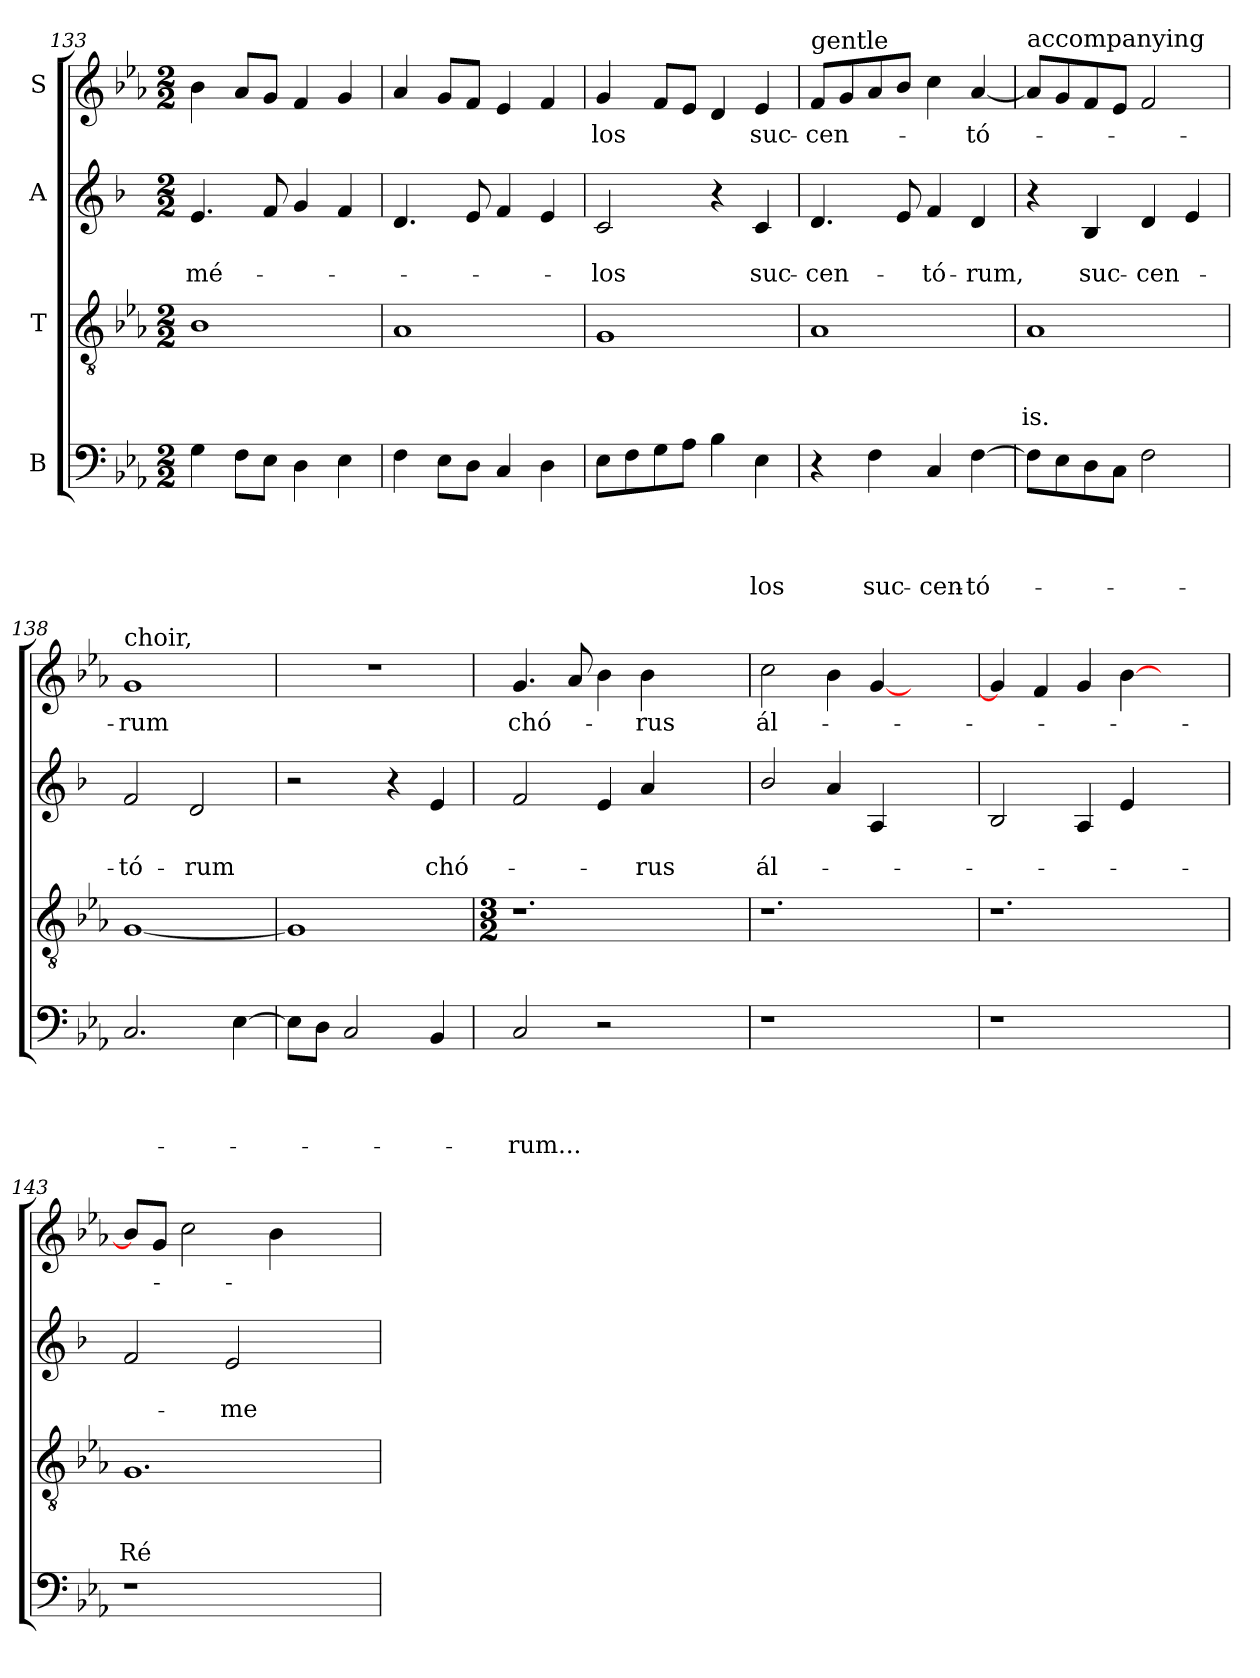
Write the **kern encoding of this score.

**kern	**text	**text	**text	**text	**kern	**text	**text	**text	**kern	**text	**text	**kern	**text
*part4	*part4	*part4	*part4	*part4	*part3	*part3	*part3	*part3	*part2	*part2	*part2	*part1	*part1
*staff4	*staff4	*staff4	*staff4	*staff4	*staff3	*staff3	*staff3	*staff3	*staff2	*staff2	*staff2	*staff1	*staff1
*I"B	*	*	*	*	*I"T	*	*	*	*I"A	*	*	*I"S	*
*clefF4	*	*	*	*	*clefGv2	*	*	*	*clefG2	*	*	*clefG2	*
*	*	*	*	*	*	*	*	*	*ITrd1c2	*	*	*	*
*k[b-e-a-]	*	*	*	*	*k[b-e-a-]	*	*	*	*k[b-e-a-]	*	*	*k[b-e-a-]	*
*E-:	*	*	*	*	*E-:	*	*	*	*E-:	*	*	*E-:	*
*M2/2	*	*	*	*	*M2/2	*	*	*	*M2/2	*	*	*M2/2	*
=133	=133	=133	=133	=133	=133	=133	=133	=133	=133	=133	=133	=133	=133
!	!	!	!	!	!	!	!	!	!	!	!LO:LY:b	!	!
4G\	.	.	.	.	1B-	.	.	.	4.d/	.	mé-	4b-\	.
8F\L	.	.	.	.	.	.	.	.	.	.	.	8a-/L	.
8E-\J	.	.	.	.	.	.	.	.	8e-/	.	.	8g/J	.
4D\	.	.	.	.	.	.	.	.	4f/	.	.	4f/	.
4E-\	.	.	.	.	.	.	.	.	4e-/	.	.	4g/	.
=134	=134	=134	=134	=134	=134	=134	=134	=134	=134	=134	=134	=134	=134
4F\	.	.	.	.	1A-	.	.	.	4.c/	.	.	4a-/	.
8E-\L	.	.	.	.	.	.	.	.	.	.	.	8g/L	.
8D\J	.	.	.	.	.	.	.	.	8d/	.	.	8f/J	.
4C/	.	.	.	.	.	.	.	.	4e-/	.	.	4e-/	.
4D\	.	.	.	.	.	.	.	.	4d/	.	.	4f/	.
=135	=135	=135	=135	=135	=135	=135	=135	=135	=135	=135	=135	=135	=135
!	!	!	!	!	!	!	!	!	!	!	!LO:LY:b	!	!LO:LY:b
8E-\L	.	.	.	.	1G	.	.	.	2B-/	.	-los	4g/	-los
8F\	.	.	.	.	.	.	.	.	.	.	.	.	.
8G\	.	.	.	.	.	.	.	.	.	.	.	8f/L	.
8A-\J	.	.	.	.	.	.	.	.	.	.	.	8e-/J	.
4B-\	.	.	.	.	.	.	.	.	4r	.	.	4d/	.
!	!	!	!	!LO:LY:b	!	!	!	!	!	!	!LO:LY:b	!	!LO:LY:b
4E-\	.	.	.	-los	.	.	.	.	4B-/	.	suc-	4e-/	suc-
=136	=136	=136	=136	=136	=136	=136	=136	=136	=136	=136	=136	=136	=136
!	!	!	!	!	!	!	!	!	!	!	!	!LO:TX:a:t=gentle	!
!	!	!	!	!	!	!	!	!	!	!	!LO:LY:b	!	!LO:LY:b
4r	.	.	.	.	1A-	.	.	.	4.c/	.	-cen-	8f/L	-cen-
.	.	.	.	.	.	.	.	.	.	.	.	8g/	.
!	!	!	!	!LO:LY:b	!	!	!	!	!	!	!	!	!
4F\	.	.	.	suc-	.	.	.	.	.	.	.	8a-/	.
.	.	.	.	.	.	.	.	.	8d/	.	.	8b-/J	.
!	!	!	!	!LO:LY:b	!	!	!	!	!	!	!LO:LY:b	!	!
4C/	.	.	.	-cen-	.	.	.	.	4e-/	.	-tó-	4cc\	.
!	!	!	!	!LO:LY:b	!	!	!	!	!	!	!LO:LY:b	!	!LO:LY:b
[4F\	.	.	.	-tó-	.	.	.	.	4c/	.	-rum,	[4a-/	-tó-
!!LO:PB:g=z
=137	=137	=137	=137	=137	=137	=137	=137	=137	=137	=137	=137	=137	=137
!	!	!	!	!	!	!	!	!	!	!	!	!LO:TX:a:t=accompanying	!
!	!	!	!	!	!	!	!	!LO:LY:b	!	!	!	!	!
8F\L]	.	.	.	.	1A-	.	.	-is.	4r	.	.	8a-/L]	.
8E-\	.	.	.	.	.	.	.	.	.	.	.	8g/	.
!	!	!	!	!	!	!	!	!	!	!	!LO:LY:b	!	!
8D\	.	.	.	.	.	.	.	.	4A-/	.	suc-	8f/	.
8C\J	.	.	.	.	.	.	.	.	.	.	.	8e-/J	.
!	!	!	!	!	!	!	!	!	!	!	!LO:LY:b	!	!
2F\	.	.	.	.	.	.	.	.	4c/	.	-cen-	2f/	.
.	.	.	.	.	.	.	.	.	4d/	.	.	.	.
=138	=138	=138	=138	=138	=138	=138	=138	=138	=138	=138	=138	=138	=138
!	!	!	!	!	!	!	!	!	!	!	!	!LO:TX:a:t=choir,	!
!	!	!	!	!	!	!	!	!	!	!	!LO:LY:b	!	!LO:LY:b
2.C/	.	.	.	.	[1G	.	.	.	2e-/	.	-tó-	1g	-rum
!	!	!	!	!	!	!	!	!	!	!	!LO:LY:b	!	!
.	.	.	.	.	.	.	.	.	2c/	.	-rum	.	.
[4E-\	.	.	.	.	.	.	.	.	.	.	.	.	.
=139	=139	=139	=139	=139	=139	=139	=139	=139	=139	=139	=139	=139	=139
8E-\L]	.	.	.	.	1G]	.	.	.	2r	.	.	1r	.
8D\J	.	.	.	.	.	.	.	.	.	.	.	.	.
2C/	.	.	.	.	.	.	.	.	.	.	.	.	.
.	.	.	.	.	.	.	.	.	4r	.	.	.	.
!	!	!	!	!	!	!	!	!	!	!	!LO:LY:b	!	!
4BB-/	.	.	.	.	.	.	.	.	4d/	.	chó-	.	.
=140	=140	=140	=140	=140	=140	=140	=140	=140	=140	=140	=140	=140	=140
*	*	*	*	*	*M3/2	*	*	*	*	*	*	*	*
!	!	!	!	!LO:LY:b	!	!	!	!	!	!	!	!	!LO:LY:b
2C/	.	.	.	-rum...	1.r	.	.	.	2e-/	.	.	4.g/	chó-
.	.	.	.	.	.	.	.	.	.	.	.	8a-/	.
2r	.	.	.	.	.	.	.	.	4d/	.	.	4b-\	.
!	!	!	!	!	!	!	!	!	!	!	!LO:LY:b	!	!LO:LY:b
.	.	.	.	.	.	.	.	.	4g/	.	-rus	4b-\	-rus
2ryy	.	.	.	.	.	.	.	.	2ryy	.	.	2ryy	.
=141	=141	=141	=141	=141	=141	=141	=141	=141	=141	=141	=141	=141	=141
!	!	!	!	!	!	!	!	!	!	!	!LO:LY:b	!	!LO:LY:b
1r	.	.	.	.	1.r	.	.	.	2a-/	.	ál-	2cc\	ál-
.	.	.	.	.	.	.	.	.	4g/	.	.	4b-\	.
.	.	.	.	.	.	.	.	.	4G/	.	.	[4g/	.
2ryy	.	.	.	.	.	.	.	.	2ryy	.	.	2ryy	.
=142	=142	=142	=142	=142	=142	=142	=142	=142	=142	=142	=142	=142	=142
1r	.	.	.	.	1.r	.	.	.	2A-/	.	.	4g/]	.
.	.	.	.	.	.	.	.	.	.	.	.	4f/	.
.	.	.	.	.	.	.	.	.	4G/	.	.	4g/	.
.	.	.	.	.	.	.	.	.	4d/	.	.	[4b-\	.
2ryy	.	.	.	.	.	.	.	.	2ryy	.	.	2ryy	.
!!LO:LB:g=z
=143	=143	=143	=143	=143	=143	=143	=143	=143	=143	=143	=143	=143	=143
!	!	!	!	!	!	!	!	!LO:LY:b	!	!	!	!	!
1r	.	.	.	.	1.G	.	.	Ré-	2e-/	.	.	8b-/L]	.
.	.	.	.	.	.	.	.	.	.	.	.	8g/J	.
.	.	.	.	.	.	.	.	.	.	.	.	2cc\	.
!	!	!	!	!	!	!	!	!	!	!	!LO:LY:b	!	!
.	.	.	.	.	.	.	.	.	2d/	.	-me	.	.
.	.	.	.	.	.	.	.	.	.	.	.	4b-\	.
2ryy	.	.	.	.	.	.	.	.	2ryy	.	.	2ryy	.
=	=	=	=	=	=	=	=	=	=	=	=	=	=
*-	*-	*-	*-	*-	*-	*-	*-	*-	*-	*-	*-	*-	*-
